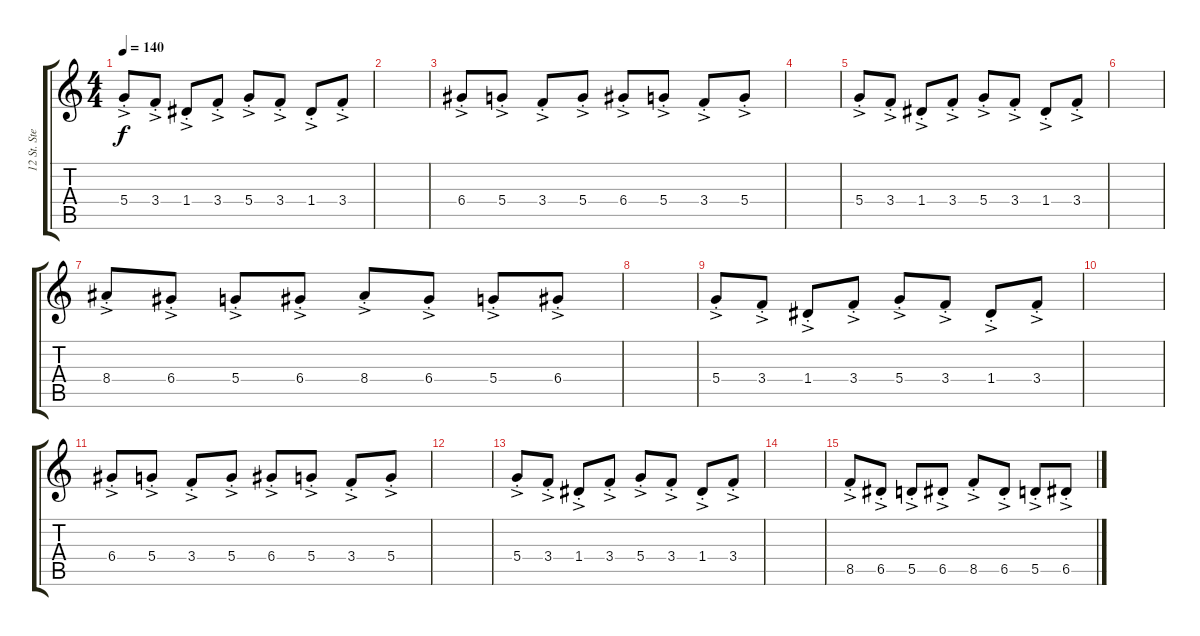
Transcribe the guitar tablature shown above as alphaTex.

\track ("12 St. Steel Guitar" "12 St. Ste") {instrument acousticguitarsteel}
\staff {score tabs}
\tuning (E4 B3 G3 D3 A2 E2) {hide}
\ts (4 4)
\tempo 140
\clef g2
\ks c
5.4{ac st}.8{dy f} 3.4{ac st}.8 1.4{ac st}.8 3.4{ac st}.8 5.4{ac st}.8 3.4{ac st}.8 1.4{ac st}.8 3.4{ac st}.8 |
|
6.4{ac st}.8 5.4{ac st}.8 3.4{ac st}.8 5.4{ac st}.8 6.4{ac st}.8 5.4{ac st}.8 3.4{ac st}.8 5.4{ac st}.8 |
|
5.4{ac st}.8 3.4{ac st}.8 1.4{ac st}.8 3.4{ac st}.8 5.4{ac st}.8 3.4{ac st}.8 1.4{ac st}.8 3.4{ac st}.8 |
|
8.4{ac st}.8 6.4{ac st}.8 5.4{ac st}.8 6.4{ac st}.8 8.4{ac st}.8 6.4{ac st}.8 5.4{ac st}.8 6.4{ac st}.8 |
|
5.4{ac st}.8 3.4{ac st}.8 1.4{ac st}.8 3.4{ac st}.8 5.4{ac st}.8 3.4{ac st}.8 1.4{ac st}.8 3.4{ac st}.8 |
|
6.4{ac st}.8 5.4{ac st}.8 3.4{ac st}.8 5.4{ac st}.8 6.4{ac st}.8 5.4{ac st}.8 3.4{ac st}.8 5.4{ac st}.8 |
|
5.4{ac st}.8 3.4{ac st}.8 1.4{ac st}.8 3.4{ac st}.8 5.4{ac st}.8 3.4{ac st}.8 1.4{ac st}.8 3.4{ac st}.8 |
|
8.5{ac st}.8 6.5{ac st}.8 5.5{ac st}.8 6.5{ac st}.8 8.5{ac st}.8 6.5{ac st}.8 5.5{ac st}.8 6.5{ac st}.8
